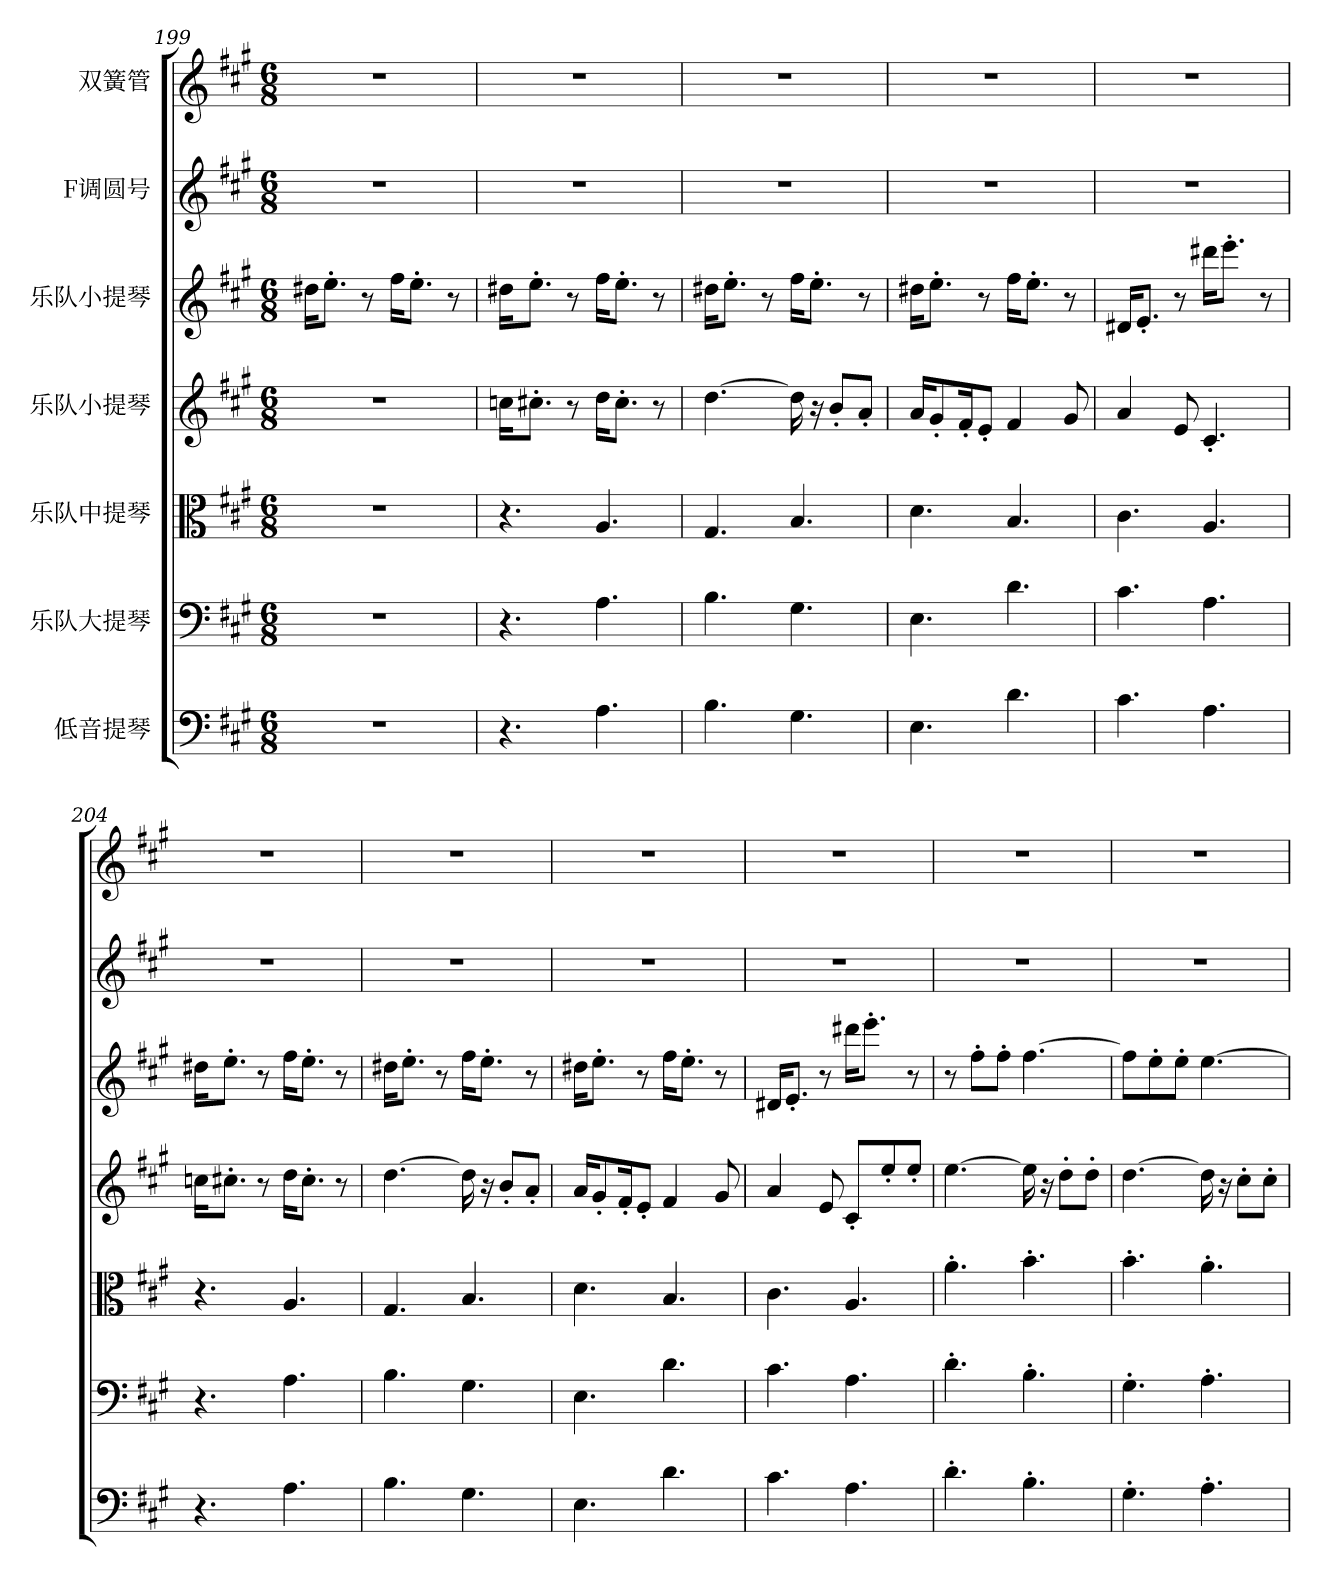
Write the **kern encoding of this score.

**kern	**kern	**kern	**kern	**kern	**kern	**kern
*part7	*part6	*part5	*part4	*part3	*part2	*part1
*staff7	*staff6	*staff5	*staff4	*staff3	*staff2	*staff1
*I"低音提琴	*I"乐队大提琴	*I"乐队中提琴	*I"乐队小提琴	*I"乐队小提琴	*I"F调圆号	*I"双簧管
!!LO:PB:g=z
*clefF4	*clefF4	*clefC3	*clefG2	*clefG2	*clefG2	*clefG2
*ITrd7c12	*	*	*	*	*ITrd4c7	*
*k[f#c#g#]	*k[f#c#g#]	*k[f#c#g#]	*k[f#c#g#]	*k[f#c#g#]	*k[f#c#]	*k[f#c#g#]
*M6/8	*M6/8	*M6/8	*M6/8	*M6/8	*M6/8	*M6/8
*MM156	*MM156	*MM156	*MM156	*MM156	*MM156	*MM156
=199	=199	=199	=199	=199	=199	=199
2.r	2.r	2.r	2.r	16dd#X\KL	2.r	2.r
.	.	.	.	8.ee'\J	.	.
.	.	.	.	8r	.	.
.	.	.	.	16ff#\KL	.	.
.	.	.	.	8.ee'\J	.	.
.	.	.	.	8r	.	.
=200	=200	=200	=200	=200	=200	=200
4.r	4.r	4.r	16ccn\KL	16dd#X\KL	2.r	2.r
.	.	.	8.cc#X'\J	8.ee'\J	.	.
.	.	.	8r	8r	.	.
4.AA\	4.A\	4.A/	16dd\KL	16ff#\KL	.	.
.	.	.	8.cc#'\J	8.ee'\J	.	.
.	.	.	8r	8r	.	.
=201	=201	=201	=201	=201	=201	=201
4.BB\	4.B\	4.G#/	[4.dd\	16dd#X\KL	2.r	2.r
.	.	.	.	8.ee'\J	.	.
.	.	.	.	8r	.	.
4.GG#\	4.G#\	4.B/	16dd\]	16ff#\KL	.	.
.	.	.	16r	8.ee'\J	.	.
.	.	.	8b'/L	.	.	.
.	.	.	8a'/J	8r	.	.
=202	=202	=202	=202	=202	=202	=202
4.EE\	4.E\	4.d\	16a/KL	16dd#X\KL	2.r	2.r
.	.	.	8g#'/	8.ee'\J	.	.
.	.	.	16f#'/K	.	.	.
.	.	.	8e'/J	8r	.	.
4.D\	4.d\	4.B/	4f#/	16ff#\KL	.	.
.	.	.	.	8.ee'\J	.	.
.	.	.	8g#/	8r	.	.
=203	=203	=203	=203	=203	=203	=203
4.C#\	4.c#\	4.c#\	4a/	16d#X/KL	2.r	2.r
.	.	.	.	8.e'/J	.	.
.	.	.	8e/	8r	.	.
4.AA\	4.A\	4.A/	4.c#'/	16ddd#X\KL	.	.
.	.	.	.	8.eee'\J	.	.
.	.	.	.	8r	.	.
!!LO:PB:g=z
=204	=204	=204	=204	=204	=204	=204
4.r	4.r	4.r	16ccn\KL	16dd#X\KL	2.r	2.r
.	.	.	8.cc#X'\J	8.ee'\J	.	.
.	.	.	8r	8r	.	.
4.AA\	4.A\	4.A/	16dd\KL	16ff#\KL	.	.
.	.	.	8.cc#'\J	8.ee'\J	.	.
.	.	.	8r	8r	.	.
=205	=205	=205	=205	=205	=205	=205
4.BB\	4.B\	4.G#/	[4.dd\	16dd#X\KL	2.r	2.r
.	.	.	.	8.ee'\J	.	.
.	.	.	.	8r	.	.
4.GG#\	4.G#\	4.B/	16dd\]	16ff#\KL	.	.
.	.	.	16r	8.ee'\J	.	.
.	.	.	8b'/L	.	.	.
.	.	.	8a'/J	8r	.	.
=206	=206	=206	=206	=206	=206	=206
4.EE\	4.E\	4.d\	16a/KL	16dd#X\KL	2.r	2.r
.	.	.	8g#'/	8.ee'\J	.	.
.	.	.	16f#'/K	.	.	.
.	.	.	8e'/J	8r	.	.
4.D\	4.d\	4.B/	4f#/	16ff#\KL	.	.
.	.	.	.	8.ee'\J	.	.
.	.	.	8g#/	8r	.	.
=207	=207	=207	=207	=207	=207	=207
4.C#\	4.c#\	4.c#\	4a/	16d#X/KL	2.r	2.r
.	.	.	.	8.e'/J	.	.
.	.	.	8e/	8r	.	.
4.AA\	4.A\	4.A/	8c#'/L	16ddd#X\KL	.	.
.	.	.	.	8.eee'\J	.	.
.	.	.	8ee'/	.	.	.
.	.	.	8ee'/J	8r	.	.
=208	=208	=208	=208	=208	=208	=208
4.D'\	4.d'\	4.a'\	[4.ee\	8r	2.r	2.r
.	.	.	.	8ff#'\L	.	.
.	.	.	.	8ff#'\J	.	.
4.BB'\	4.B'\	4.b'\	16ee\]	[4.ff#\	.	.
.	.	.	16r	.	.	.
.	.	.	8dd'\L	.	.	.
.	.	.	8dd'\J	.	.	.
!!LO:PB:g=z
=209	=209	=209	=209	=209	=209	=209
4.GG#'\	4.G#'\	4.b'\	[4.dd\	8ff#\L]	2.r	2.r
.	.	.	.	8ee'\	.	.
.	.	.	.	8ee'\J	.	.
4.AA'\	4.A'\	4.a'\	16dd\]	[4.ee\	.	.
.	.	.	16r	.	.	.
.	.	.	8cc#'\L	.	.	.
.	.	.	8cc#'\J	.	.	.
=	=	=	=	=	=	=
*-	*-	*-	*-	*-	*-	*-
